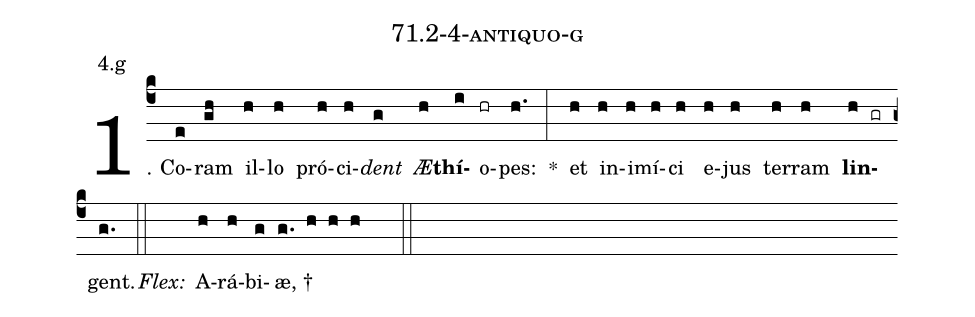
name: 71.2-4-antiquo-g;
annotation: 4.g;
%%
(c4)1. Co(e)ram(gh) il(h)lo(h) pró(h)ci(h)<i>dent</i>(g) <i>Æ</i>(h)<b>thí</b>(i)o(hr)pes:(h.) *(:) et(h) in(h)i(h)mí(h)ci(h) e(h)jus(h) ter(h)ram(h) <b>lin</b>(h gr)gent.(g.) (::)
<i>Flex:</i>()  A(h)rá(h)bi(g)æ, †(g. h h h  ::)

%E(h) u(h) o(h) u(h) a(h) e.(g.) (::)
